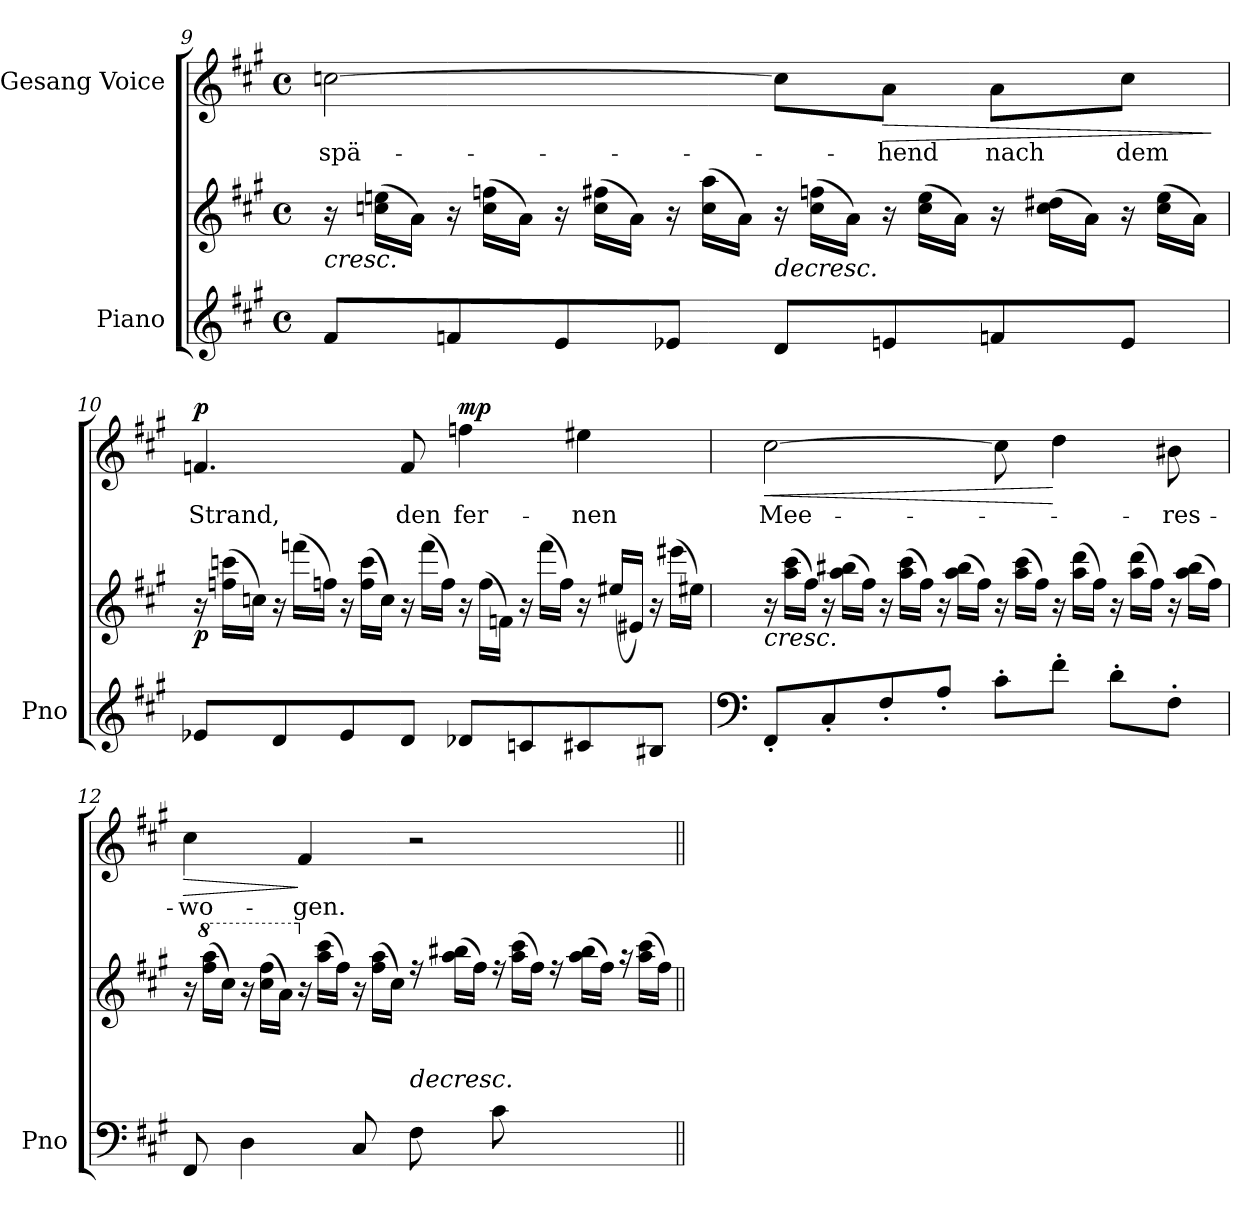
**kern	**kern	**dynam	**kern	**text	**dynam
*part2	*part2	*part2	*part1	*part1	*part1
*staff3	*staff2	*staff2/3	*staff1	*staff1	*staff1
*I"Piano	*	*	*I"Gesang Voice	*	*
*I'Pno	*	*	*	*	*
!!LO:PB:g=z
*clefG2	*clefG2	*	*clefG2	*	*
*k[f#c#g#]	*k[f#c#g#]	*	*k[f#c#g#]	*	*
*M4/4	*M4/4	*	*M4/4	*	*
*met(c)	*met(c)	*	*met(c)	*	*
*	*Xtuplet	*	*	*	*
=9	=9	=9	=9	=9	=9
!	!	!LO:HP:b	!	!LO:LY:b	!
8f#/L	24r	<	[2ccn\	spä-	.
.	(>24ccn\ 24een\LL	.	.	.	.
.	24a\JJ)	.	.	.	.
8fn/	24r	.	.	.	.
.	(>24cc\ 24ffn\LL	.	.	.	.
.	24a\JJ)	.	.	.	.
8e/	24r	.	.	.	.
.	(>24cc\ 24ff#X\LL	.	.	.	.
.	24a\JJ)	.	.	.	.
8e-X/J	24r	.	.	.	.
.	(>24cc\ 24aa\LL	.	.	.	.
.	24a\JJ)	.	.	.	.
!	!	!LO:HP:b	!	!	!
8d/L	24r	>	8cc\L]	.	.
.	(>24cc\ 24ffn\LL	.	.	.	.
.	24a\JJ)	.	.	.	.
!	!	!	!	!LO:LY:b	!LO:HP:b
8en/	24r	.	8a\J	-hend	>
.	(>24cc\ 24ee\LL	.	.	.	.
.	24a\JJ)	.	.	.	.
!	!	!	!	!LO:LY:b	!
8fn/	24r	.	8a\L	nach	.
.	(>24cc\ 24dd#X\LL	.	.	.	.
.	24a\JJ)	.	.	.	.
!	!	!	!	!LO:LY:b	!
8e/J	24r	.	8cc\J	dem	.
.	(>24cc\ 24ee\LL	.	.	.	.
.	24a\JJ)	.	.	.	.
.	.	[	.	.	]
=10	=10	=10	=10	=10	=10
!	!	!LO:DY:b	!	!LO:LY:b	!LO:DY:a
8e-X/L	24r	p	4.fn/	Strand,	p
.	(>24ffn\ 24cccn\LL	.	.	.	.
.	24ccn\JJ)	.	.	.	.
8d/	24r	.	.	.	.
.	(>24fffn\LL	.	.	.	.
.	24ffn\JJ)	.	.	.	.
8e-/	24r	.	.	.	.
.	(>24ff\ 24ccc\LL	.	.	.	.
.	24cc\JJ)	.	.	.	.
!	!	!	!	!LO:LY:b	!
8d/J	24r	.	8f/	den	.
.	(>24fff\LL	.	.	.	.
.	24ff\JJ)	.	.	.	.
!	!	!	!	!LO:LY:b	!LO:DY:a
8d-X/L	24r	.	4ffn\	fer-	mp
.	(>24ff\LL	.	.	.	.
.	24fni\JJ)	.	.	.	.
8cn/	24r	.	.	.	.
.	(>24fff\LL	.	.	.	.
.	24ff\JJ)	.	.	.	.
!	!	!	!	!LO:LY:b	!
8c#X/	24r	.	4ee#X\	-nen	.
.	(<24ee#X/LL	.	.	.	.
.	24e#X/JJ)	.	.	.	.
8B#X/J	24r	.	.	.	.
.	(>24eee#X\LL	.	.	.	.
.	24ee#X\JJ)	.	.	.	.
!!LO:LB:g=z
=11	=11	=11	=11	=11	=11
*clefF4	*	*	*	*	*
!	!	!LO:HP:b	!	!LO:LY:b	!LO:HP:b
8FF#'/L	24r	<	[2cc#\	Mee-	<
.	(>24aa\ 24ccc#\LL	.	.	.	.
.	24ff#\JJ)	.	.	.	.
8C#'/	24r	.	.	.	.
.	(>24aa\ 24bb#X\LL	.	.	.	.
.	24ff#\JJ)	.	.	.	.
8F#'/	24r	.	.	.	.
.	(>24aa\ 24ccc#\LL	.	.	.	.
.	24ff#\JJ)	.	.	.	.
8A'/J	24r	.	.	.	.
.	(>24aa\ 24bb#\LL	.	.	.	.
.	24ff#\JJ)	.	.	.	.
8c#'\L	24r	.	8cc#\]	.	.
.	(>24aa\ 24ccc#\LL	.	.	.	.
.	24ff#\JJ)	.	.	.	.
8f#'\J	24r	.	4dd\	.	[
.	(>24aa\ 24ddd\LL	.	.	.	.
.	24ff#\JJ)	.	.	.	.
8d'\L	24r	.	.	.	.
.	(>24aa\ 24ddd\LL	.	.	.	.
.	24ff#\JJ)	.	.	.	.
!	!	!	!	!LO:LY:b	!
8F#'\J	24r	.	8b#X\	-res-	.
.	(>24aa\ 24bb#\LL	.	.	.	.
.	24ff#\JJ)	.	.	.	.
.	.	]	.	.	.
=12	=12	=12	=12	=12	=12
*	*^	*	*	*	*
!	!	!	!	!	!LO:LY:b	!LO:HP:b
8FF#/	24r	2.ryy	.	4cc#\	-wo-	>
*	*8va	*	*	*	*	*
.	(>24fff#\ 24aaa\LL	.	.	.	.	.
.	24ccc#\JJ)	.	.	.	.	.
4D\	24r	.	]	.	.	.
.	(>24ccc#\ 24fff#\LL	.	.	.	.	.
.	24aa\JJ)	.	.	.	.	.
*	*X8va	*	*	*	*	*
!	!	!	!	!	!LO:LY:b	!
.	24r	.	.	4f#/	-gen.	]
.	(>24aa\ 24ccc#\LL	.	.	.	.	.
.	24ff#\JJ)	.	.	.	.	.
8C#/	24r	.	.	.	.	.
.	(>24ff#\ 24aa\LL	.	.	.	.	.
.	24cc#\JJ)	.	.	.	.	.
!	!	!	!LO:HP:b	!	!	!
8F#\L	24rff	.	>	2r	.	.
.	(>24aa\ 24bb#X\LL	.	.	.	.	.
.	24ff#\JJ)	.	.	.	.	.
8c#\	24rff	.	.	.	.	.
.	(>24aa\ 24ccc#\LL	.	.	.	.	.
.	24ff#\JJ)	.	.	.	.	.
4ryy	24rff	8f#\	.	.	.	.
.	(>24aa\ 24bb#\LL	.	.	.	.	.
.	24ff#\JJ)	.	.	.	.	.
.	24raa	8a\J	.	.	.	.
.	(>24aa\ 24ccc#\LL	.	.	.	.	.
.	24ff#\JJ)	.	.	.	.	.
*	*v	*v	*	*	*	*
.	.	[	.	.	.
=||	=||	=||	=||	=||	=||
*-	*-	*-	*-	*-	*-
